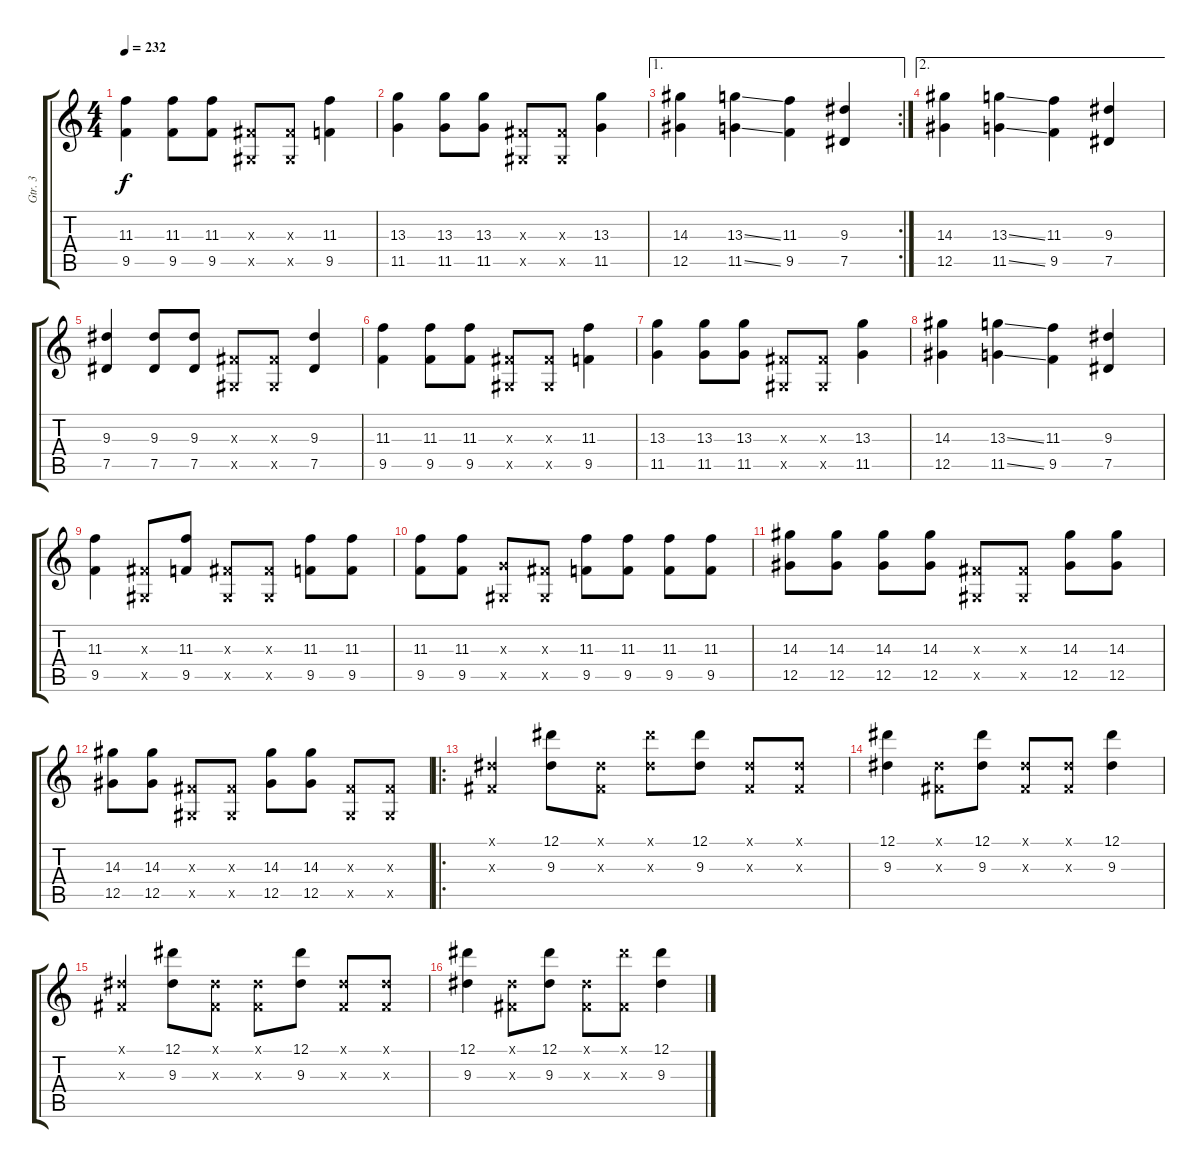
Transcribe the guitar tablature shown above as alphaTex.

\track ("Gtr. 3" "Gtr. 3") {instrument distortionguitar}
\staff {score tabs}
\tuning (Eb4 Bb3 Gb3 Db3 Ab2 Eb2) {hide}
\ts (4 4)
\tempo 232
\clef g2
\ks c
(11.3 9.5).4{dy f} (11.3 9.5).8 (11.3 9.5).8 (0.3{x} 0.5{x}).8 (0.3{x} 0.5{x}).8 (11.3 9.5).4 |
(13.3 11.5).4 (13.3 11.5).8 (13.3 11.5).8 (0.3{x} 0.5{x}).8 (0.3{x} 0.5{x}).8 (13.3 11.5).4 |
\ae 1
\rc 2
(14.3 12.5).4 (13.3{ss} 11.5{ss}).4 (11.3 9.5).4 (9.3 7.5).4 |
\ae 2
(14.3 12.5).4 (13.3{ss} 11.5{ss}).4 (11.3 9.5).4 (9.3 7.5).4 |
(9.3 7.5).4 (9.3 7.5).8 (9.3 7.5).8 (0.3{x} 0.5{x}).8 (0.3{x} 0.5{x}).8 (9.3 7.5).4 |
(11.3 9.5).4 (11.3 9.5).8 (11.3 9.5).8 (0.3{x} 0.5{x}).8 (0.3{x} 0.5{x}).8 (11.3 9.5).4 |
(13.3 11.5).4 (13.3 11.5).8 (13.3 11.5).8 (0.3{x} 0.5{x}).8 (0.3{x} 0.5{x}).8 (13.3 11.5).4 |
(14.3 12.5).4 (13.3{ss} 11.5{ss}).4 (11.3 9.5).4 (9.3 7.5).4 |
(11.3 9.5).4 (0.3{x} 0.5{x}).8 (11.3 9.5).8 (0.3{x} 0.5{x}).8 (0.3{x} 0.5{x}).8 (11.3 9.5).8 (11.3 9.5).8 |
(11.3 9.5).8 (11.3 9.5).8 (1.3{x} 0.5{x}).8 (0.3{x} 0.5{x}).8 (11.3 9.5).8 (11.3 9.5).8 (11.3 9.5).8 (11.3 9.5).8 |
(14.3 12.5).8 (14.3 12.5).8 (14.3 12.5).8 (14.3 12.5).8 (0.3{x} 0.5{x}).8 (0.3{x} 0.5{x}).8 (14.3 12.5).8 (14.3 12.5).8 |
(14.3 12.5).8 (14.3 12.5).8 (0.3{x} 0.5{x}).8 (0.3{x} 0.5{x}).8 (14.3 12.5).8 (14.3 12.5).8 (0.3{x} 0.5{x}).8 (0.3{x} 0.5{x}).8 |
\ro
(0.1{x} 0.3{x}).4 (12.1 9.3).8 (0.1{x} 0.3{x}).8 (12.1{x} 9.3{x}).8 (12.1 9.3).8 (0.1{x} 0.3{x}).8 (0.1{x} 0.3{x}).8 |
(12.1 9.3).4 (0.1{x} 0.3{x}).8 (12.1 9.3).8 (0.1{x} 0.3{x}).8 (0.1{x} 0.3{x}).8 (12.1 9.3).4 |
(0.1{x} 0.3{x}).4 (12.1 9.3).8 (0.1{x} 0.3{x}).8 (0.1{x} 0.3{x}).8 (12.1 9.3).8 (0.1{x} 0.3{x}).8 (0.1{x} 0.3{x}).8 |
(12.1 9.3).4 (0.1{x} 0.3{x}).8 (12.1 9.3).8 (0.1{x} 0.3{x}).8 (12.1{x} 0.3{x}).8 (12.1 9.3).4
